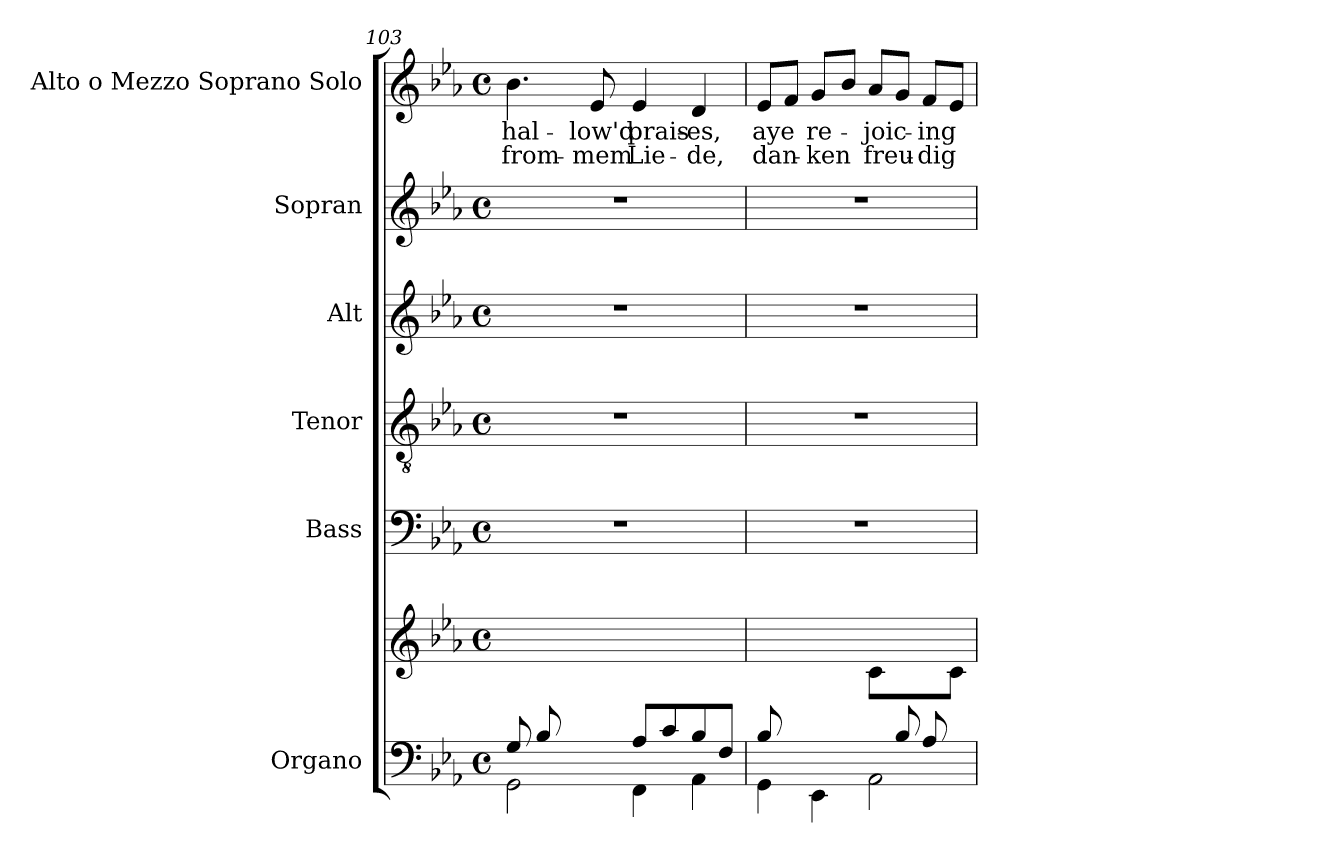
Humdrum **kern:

**kern	**kern	**kern	**kern	**kern	**kern	**kern	**text	**text
*part6	*part6	*part5	*part4	*part3	*part2	*part1	*part1	*part1
*staff7	*staff6	*staff5	*staff4	*staff3	*staff2	*staff1	*staff1	*staff1
*I"Organo	*	*I"Bass	*I"Tenor	*I"Alt	*I"Sopran	*I"Alto o Mezzo Soprano Solo	*	*
*	*	*I'B	*I'T	*I'A	*I'S	*I'S o l o	*	*
*clefF4	*clefG2	*clefF4	*clefGv2	*clefG2	*clefG2	*clefG2	*	*
*k[b-e-a-]	*k[b-e-a-]	*k[b-e-a-]	*k[b-e-a-]	*k[b-e-a-]	*k[b-e-a-]	*k[b-e-a-]	*	*
*M4/4	*M4/4	*M4/4	*M4/4	*M4/4	*M4/4	*M4/4	*	*
*met(c)	*met(c)	*met(c)	*met(c)	*met(c)	*met(c)	*met(c)	*	*
=103	=103	=103	=103	=103	=103	=103	=103	=103
*^	*	*	*	*	*	*	*	*
*	*^	*	*	*	*	*	*	*	*
(8G/L	2rAyy	2GG\	4ryy	1r	1r	1r	1r	4.b-\	hal-	from-
8B-/	.	.	.	.	.	.	.	.	.	.
2.ryy	.	.	8d\	.	.	.	.	.	.	.
.	.	.	8e-\J)	.	.	.	.	8e-/	-low'd	-mem
.	8A-/L	4FF\	2ryy	.	.	.	.	4e-/	prais-	Lie-
.	8c/	.	.	.	.	.	.	.	.	.
.	8B-/	4AA-\	.	.	.	.	.	4d/	-es,	-de,
.	8F/J	.	.	.	.	.	.	.	.	.
*	*v	*v	*	*	*	*	*	*	*	*
=104	=104	=104	=104	=104	=104	=104	=104	=104	=104
(8B-/L	4GG\	8ryy	1r	1r	1r	1r	8e-/L	aye	dan-
2ryy	.	8d\	.	.	.	.	8f/J	.	.
.	4EE-\	8e-\	.	.	.	.	8g/L	re-	-ken
.	.	8d-X\J	.	.	.	.	8b-/J	.	.
.	2AA-\	8c\L	.	.	.	.	8a-/L	-joic-	freu-
8B-/	.	4ryy	.	.	.	.	8g/J	.	.
8A-/	.	.	.	.	.	.	8f/L	-ing	-dig
8ryy	.	8c\J)	.	.	.	.	8e-/J	.	.
*v	*v	*	*	*	*	*	*	*	*
=	=	=	=	=	=	=	=	=
*-	*-	*-	*-	*-	*-	*-	*-	*-
